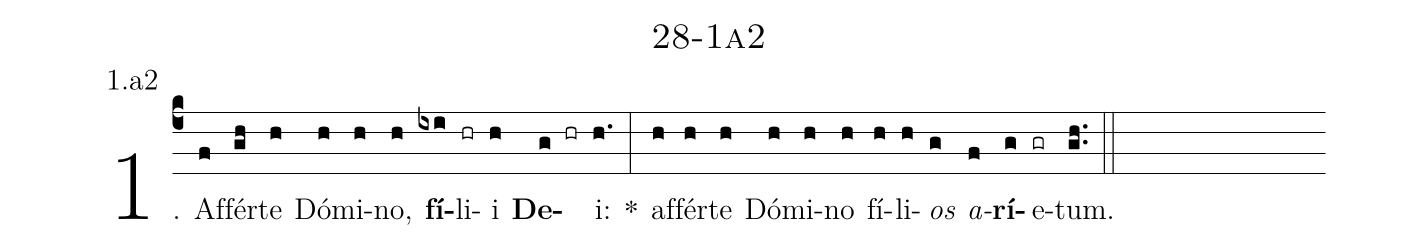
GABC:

name: 28-1a2;
annotation: 1.a2;
%%
(c4)1. Af(f)fér(gh)te(h) Dó(h)mi(h)no,(h) <b>fí</b>(ixi)li(hr)i(h) <b>De</b>(g hr)i:(h.) *(:) af(h)fér(h)te(h) Dó(h)mi(h)no(h) fí(h)li(h)<i>os</i>(g) <i>a</i>(f)<b>rí</b>(g)e(gr)tum.(gh..) (::)
